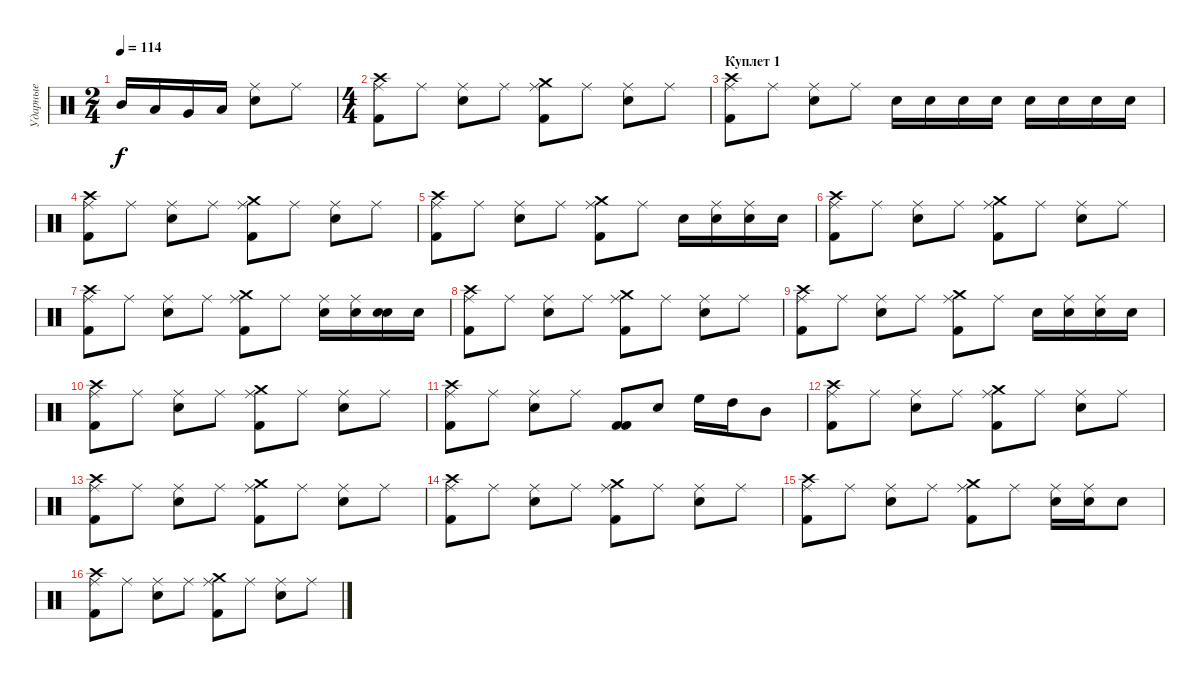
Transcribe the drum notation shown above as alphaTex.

\track ("Ударные" "Ударные") {instrument percussion}
\staff {score}
\articulation defaults
\ts (2 4)
\tempo 114
\clef neutral
\ks c "Mid Tom (hit)".16{dy f} "Low Tom (hit)".16 "Very Low Tom (hit)".16 "Low Floor Tom (hit)".16
("Electric Snare (hit)" "Ride (middle)").8 "Ride (middle)".8 |
\ts (4 4)
("Kick (hit) 2" "Crash high (hit)" "Ride (middle)").8 "Ride (middle)".8 ("Electric Snare (hit)" "Ride (middle)").8 "Ride (middle)".8 ("Kick (hit) 2" "Crash medium (hit)" "Ride (middle)").8 "Ride (middle)".8 ("Electric Snare (hit)" "Ride (middle)").8 "Ride (middle)".8 |
\section ("" "Куплет 1")
("Kick (hit) 2" "Crash high (hit)" "Ride (middle)").8 "Ride (middle)".8 ("Electric Snare (hit)" "Ride (middle)").8 "Ride (middle)".8 "Electric Snare (hit)".16 "Electric Snare (hit)".16 "Electric Snare (hit)".16 "Electric Snare (hit)".16 "Electric Snare (hit)".16 "Electric Snare (hit)".16 "Electric Snare (hit)".16 "Electric Snare (hit)".16 |
("Kick (hit) 2" "Crash high (hit)" "Ride (middle)").8 "Ride (middle)".8 ("Electric Snare (hit)" "Ride (middle)").8 "Ride (middle)".8 ("Kick (hit) 2" "Crash medium (hit)" "Ride (middle)").8 "Ride (middle)".8 ("Electric Snare (hit)" "Ride (middle)").8 "Ride (middle)".8 |
("Kick (hit) 2" "Crash high (hit)" "Ride (middle)").8 "Ride (middle)".8 ("Electric Snare (hit)" "Ride (middle)").8 "Ride (middle)".8 ("Kick (hit) 2" "Crash medium (hit)" "Ride (middle)").8 "Ride (middle)".8 "Electric Snare (hit)".16 ("Electric Snare (hit)" "Ride (middle)").16 ("Electric Snare (hit)" "Ride (middle)").16 "Electric Snare (hit)".16 |
("Kick (hit) 2" "Crash high (hit)" "Ride (middle)").8 "Ride (middle)".8 ("Electric Snare (hit)" "Ride (middle)").8 "Ride (middle)".8 ("Kick (hit) 2" "Crash medium (hit)" "Ride (middle)").8 "Ride (middle)".8 ("Electric Snare (hit)" "Ride (middle)").8 "Ride (middle)".8 |
("Kick (hit) 2" "Crash high (hit)" "Ride (middle)").8 "Ride (middle)".8 ("Electric Snare (hit)" "Ride (middle)").8 "Ride (middle)".8 ("Kick (hit) 2" "Crash medium (hit)" "Ride (middle)").8 "Ride (middle)".8 ("Electric Snare (hit)" "Ride (middle)").16 ("Electric Snare (hit)" "Ride (middle)").16 ("Snare (hit)" "Electric Snare (hit)").16 "Electric Snare (hit)".16 |
("Kick (hit) 2" "Crash high (hit)" "Ride (middle)").8 "Ride (middle)".8 ("Electric Snare (hit)" "Ride (middle)").8 "Ride (middle)".8 ("Kick (hit) 2" "Crash medium (hit)" "Ride (middle)").8 "Ride (middle)".8 ("Electric Snare (hit)" "Ride (middle)").8 "Ride (middle)".8 |
("Kick (hit) 2" "Crash high (hit)" "Ride (middle)").8 "Ride (middle)".8 ("Electric Snare (hit)" "Ride (middle)").8 "Ride (middle)".8 ("Kick (hit) 2" "Crash medium (hit)" "Ride (middle)").8 "Ride (middle)".8 "Electric Snare (hit)".16 ("Electric Snare (hit)" "Ride (middle)").16 ("Electric Snare (hit)" "Ride (middle)").16 "Electric Snare (hit)".16 |
("Kick (hit) 2" "Crash high (hit)" "Ride (middle)").8 "Ride (middle)".8 ("Electric Snare (hit)" "Ride (middle)").8 "Ride (middle)".8 ("Kick (hit) 2" "Crash medium (hit)" "Ride (middle)").8 "Ride (middle)".8 ("Electric Snare (hit)" "Ride (middle)").8 "Ride (middle)".8 |
("Kick (hit) 2" "Crash high (hit)" "Ride (middle)").8 "Ride (middle)".8 ("Electric Snare (hit)" "Ride (middle)").8 "Ride (middle)".8 ("Kick (hit) 2" "Kick (hit) 2").8 "Electric Snare (hit)".8 "High Floor Tom (hit)".16 "High Tom (hit)".16 "Mid Tom (hit)".8 |
("Kick (hit) 2" "Crash high (hit)" "Ride (middle)").8 "Ride (middle)".8 ("Electric Snare (hit)" "Ride (middle)").8 "Ride (middle)".8 ("Kick (hit) 2" "Crash medium (hit)" "Ride (middle)").8 "Ride (middle)".8 ("Electric Snare (hit)" "Ride (middle)").8 "Ride (middle)".8 |
("Kick (hit) 2" "Crash high (hit)" "Ride (middle)").8 "Ride (middle)".8 ("Electric Snare (hit)" "Ride (middle)").8 "Ride (middle)".8 ("Kick (hit) 2" "Crash medium (hit)" "Ride (middle)").8 "Ride (middle)".8 ("Electric Snare (hit)" "Ride (middle)").8 "Ride (middle)".8 |
("Kick (hit) 2" "Crash high (hit)" "Ride (middle)").8 "Ride (middle)".8 ("Electric Snare (hit)" "Ride (middle)").8 "Ride (middle)".8 ("Kick (hit) 2" "Crash medium (hit)" "Ride (middle)").8 "Ride (middle)".8 ("Electric Snare (hit)" "Ride (middle)").8 "Ride (middle)".8 |
("Kick (hit) 2" "Crash high (hit)" "Ride (middle)").8 "Ride (middle)".8 ("Electric Snare (hit)" "Ride (middle)").8 "Ride (middle)".8 ("Kick (hit) 2" "Crash medium (hit)" "Ride (middle)").8 "Ride (middle)".8 ("Electric Snare (hit)" "Ride (middle)").16 ("Electric Snare (hit)" "Ride (middle)").16 "Electric Snare (hit)".8 |
("Kick (hit) 2" "Crash high (hit)" "Ride (middle)").8 "Ride (middle)".8 ("Electric Snare (hit)" "Ride (middle)").8 "Ride (middle)".8 ("Kick (hit) 2" "Crash medium (hit)" "Ride (middle)").8 "Ride (middle)".8 ("Electric Snare (hit)" "Ride (middle)").8 "Ride (middle)".8
